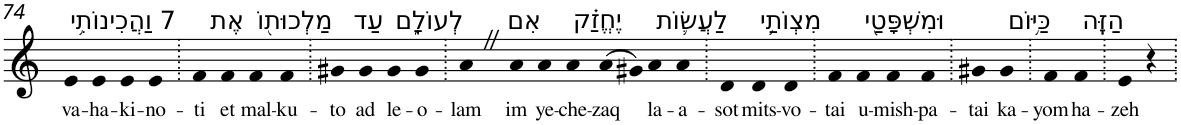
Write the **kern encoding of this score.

**kern	**text
*part1	*part1
*staff1	*staff1
*I"Piano	*
*I'Pno	*
!!LO:PB:g=z
*clefG2	*
*k[]	*
=74	=74
!LO:TX:a:t=7 וַהֲכִינוֹתִ֥י	!
!	!LO:LY:b
4e	va-
!	!LO:LY:b
4e	-ha-
!	!LO:LY:b
4e	-ki-
!	!LO:LY:b
4e	-no-
=75.	=75.
!	!LO:LY:b
4f	-ti
!LO:TX:a:t=אֶת	!
!	!LO:LY:b
4f	et
!LO:TX:a:t=מַלְכוּת֖וֹ	!
!	!LO:LY:b
4f	mal-
!	!LO:LY:b
4f	-ku-
=76.	=76.
!	!LO:LY:b
4g#X	-to
!LO:TX:a:t=עַד	!
!	!LO:LY:b
4g#	ad
!LO:TX:a:t=לְעוֹלָ֑ם	!
!	!LO:LY:b
4g#	le-
!	!LO:LY:b
4g#	-o-
=77.	=77.
!	!LO:LY:b
4aZ	-lam
!LO:TX:a:t=אִם	!
!	!LO:LY:b
4a	im
!LO:TX:a:t=יֶחֱזַ֗ק	!
!	!LO:LY:b
4a	ye-
!	!LO:LY:b
4a	-che-
!	!LO:LY:b
(>8a	-zaq
8g#X)	.
!LO:TX:a:t=לַעֲשׂ֛וֹת	!
!	!LO:LY:b
4a	la-
!	!LO:LY:b
4a	-a-
=78.	=78.
!	!LO:LY:b
4d	-sot
!LO:TX:a:t=מִצְוֺתַ֥י	!
!	!LO:LY:b
4d	mits-
!	!LO:LY:b
4d	-vo-
=79.	=79.
!	!LO:LY:b
4f	-tai
!LO:TX:a:t=וּמִשְׁפָּטַ֖י	!
!	!LO:LY:b
4f	u-
!	!LO:LY:b
4f	-mish-
!	!LO:LY:b
4f	-pa-
=80.	=80.
!	!LO:LY:b
4g#X	-tai
!LO:TX:a:t=כַּיּ֥וֹם	!
!	!LO:LY:b
4g#	ka-
=81.	=81.
!	!LO:LY:b
4f	-yom
!LO:TX:a:t=הַזֶּֽה	!
!	!LO:LY:b
4f	ha-
=82.	=82.
!	!LO:LY:b
4e	-zeh
4r	.
=.	=.
*-	*-
